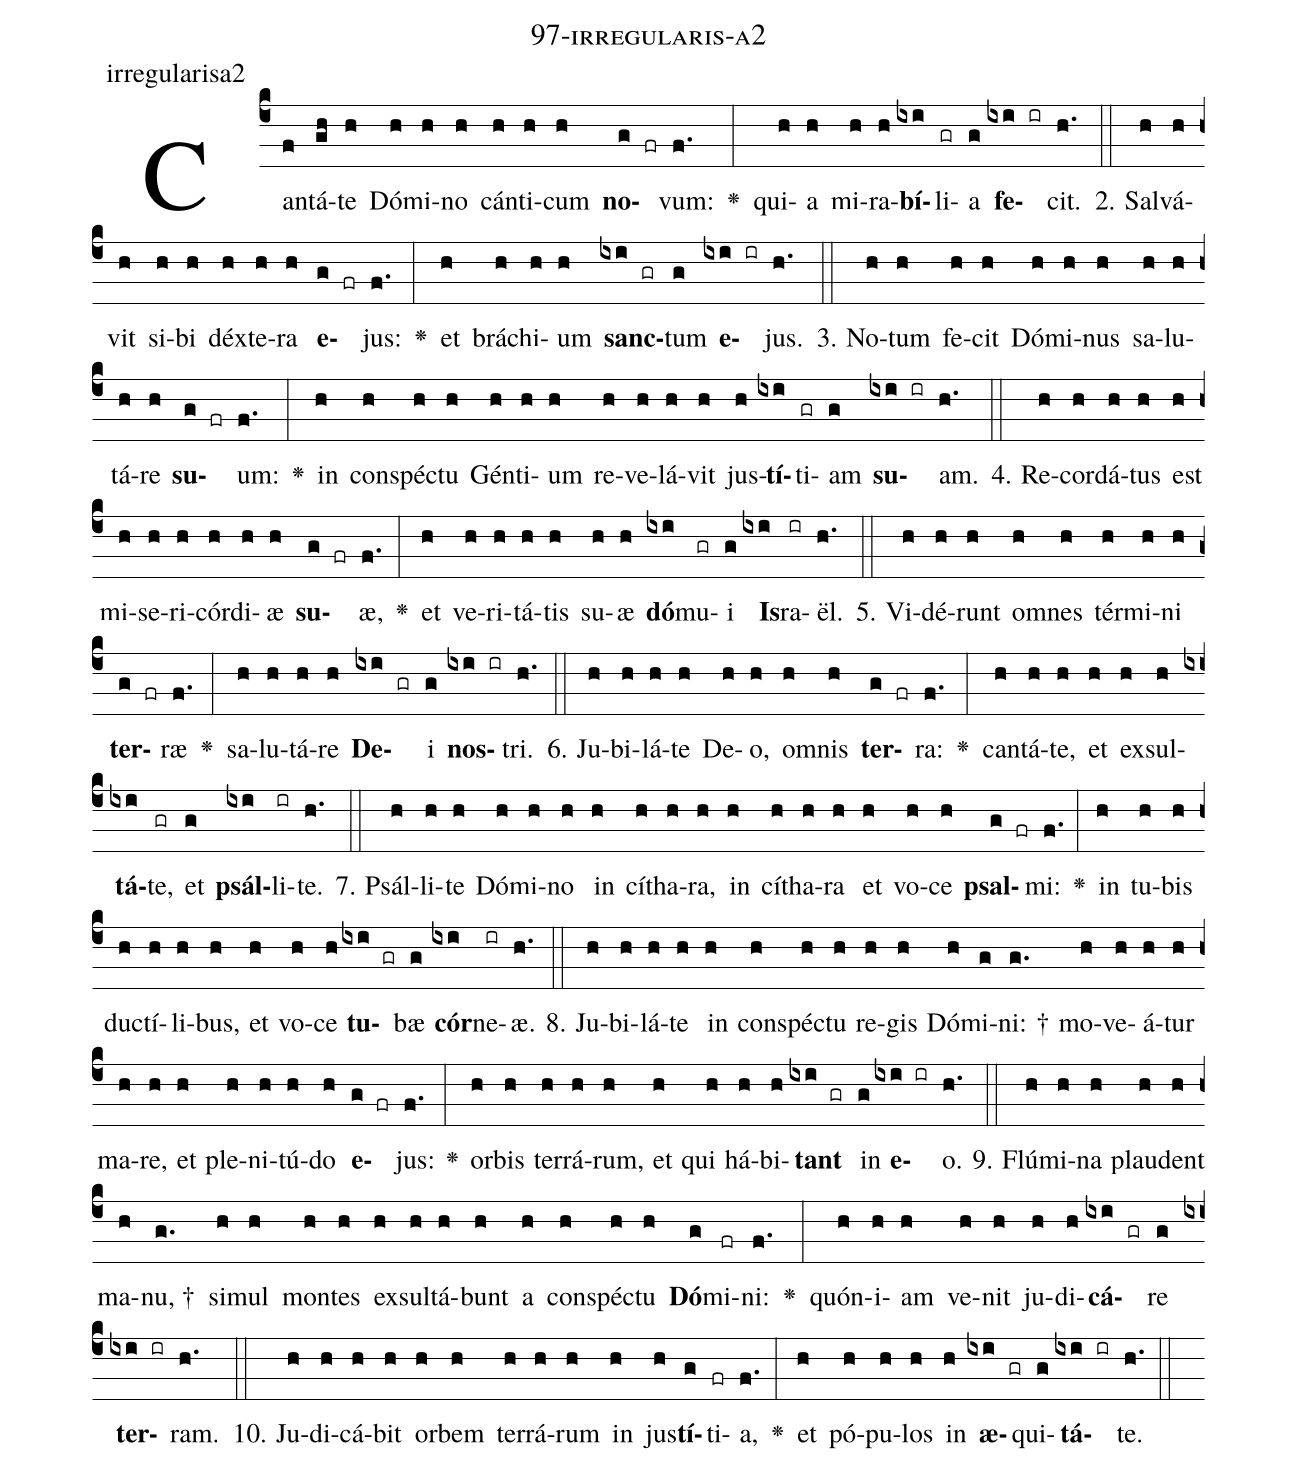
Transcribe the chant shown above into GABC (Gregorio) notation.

name: 97-irregularis-a2;
annotation: irregularisa2;
%%
(c4)Can(f)tá(gh)te(h) Dó(h)mi(h)no(h) cán(h)ti(h)cum(h) <b>no</b>(g fr)vum:(f.) <v>\greheightstar</v>(:) qui(h)a(h) mi(h)ra(h)<b>bí</b>(ixi)li(gr)a(g) <b>fe</b>(ixi ir)cit.(h.) (::)
2. Sal(h)vá(h)vit(h) si(h)bi(h) déx(h)te(h)ra(h) <b>e</b>(g fr)jus:(f.) <v>\greheightstar</v>(:) et(h) brá(h)chi(h)um(h) <b>sanc</b>(ixi gr)tum(g) <b>e</b>(ixi ir)jus.(h.) (::)
3. No(h)tum(h) fe(h)cit(h) Dó(h)mi(h)nus(h) sa(h)lu(h)tá(h)re(h) <b>su</b>(g fr)um:(f.) <v>\greheightstar</v>(:) in(h) con(h)spéc(h)tu(h) Gén(h)ti(h)um(h) re(h)ve(h)lá(h)vit(h) jus(h)<b>tí</b>(ixi)ti(gr)am(g) <b>su</b>(ixi ir)am.(h.) (::)
4. Re(h)cor(h)dá(h)tus(h) est(h) mi(h)se(h)ri(h)cór(h)di(h)æ(h) <b>su</b>(g fr)æ,(f.) <v>\greheightstar</v>(:) et(h) ve(h)ri(h)tá(h)tis(h) su(h)æ(h) <b>dó</b>(ixi)mu(gr)i(g) <b>Is</b>(ixi)ra(ir)ël.(h.) (::)
5. Vi(h)dé(h)runt(h) om(h)nes(h) tér(h)mi(h)ni(h) <b>ter</b>(g fr)ræ(f.) <v>\greheightstar</v>(:) sa(h)lu(h)tá(h)re(h) <b>De</b>(ixi gr)i(g) <b>nos</b>(ixi ir)tri.(h.) (::)
6. Ju(h)bi(h)lá(h)te(h) De(h)o,(h) om(h)nis(h) <b>ter</b>(g fr)ra:(f.) <v>\greheightstar</v>(:) can(h)tá(h)te,(h) et(h) ex(h)sul(h)<b>tá</b>(ixi)te,(gr) et(g) <b>psál</b>(ixi)li(ir)te.(h.) (::)
7. Psál(h)li(h)te(h) Dó(h)mi(h)no(h) in(h) cí(h)tha(h)ra,(h) in(h) cí(h)tha(h)ra(h) et(h) vo(h)ce(h) <b>psal</b>(g fr)mi:(f.) <v>\greheightstar</v>(:) in(h) tu(h)bis(h) duc(h)tí(h)li(h)bus,(h) et(h) vo(h)ce(h) <b>tu</b>(ixi gr)bæ(g) <b>cór</b>(ixi)ne(ir)æ.(h.) (::)
8. Ju(h)bi(h)lá(h)te(h) in(h) con(h)spéc(h)tu(h) re(h)gis(h) Dó(h)mi(g)ni: †(g.) mo(h)ve(h)á(h)tur(h) ma(h)re,(h) et(h) ple(h)ni(h)tú(h)do(h) <b>e</b>(g fr)jus:(f.) <v>\greheightstar</v>(:) or(h)bis(h) ter(h)rá(h)rum,(h) et(h) qui(h) há(h)bi(h)<b>tant</b>(ixi gr) in(g) <b>e</b>(ixi ir)o.(h.) (::)
9. Flú(h)mi(h)na(h) plau(h)dent(h) ma(h)nu, †(g.) si(h)mul(h) mon(h)tes(h) ex(h)sul(h)tá(h)bunt(h) a(h) con(h)spéc(h)tu(h) <b>Dó</b>(g)mi(fr)ni:(f.) <v>\greheightstar</v>(:) quón(h)i(h)am(h) ve(h)nit(h) ju(h)di(h)<b>cá</b>(ixi gr)re(g) <b>ter</b>(ixi ir)ram.(h.) (::)
10. Ju(h)di(h)cá(h)bit(h) or(h)bem(h) ter(h)rá(h)rum(h) in(h) jus(h)<b>tí</b>(g)ti(fr)a,(f.) <v>\greheightstar</v>(:) et(h) pó(h)pu(h)los(h) in(h) <b>æ</b>(ixi gr)qui(g)<b>tá</b>(ixi ir)te.(h.) (::)
